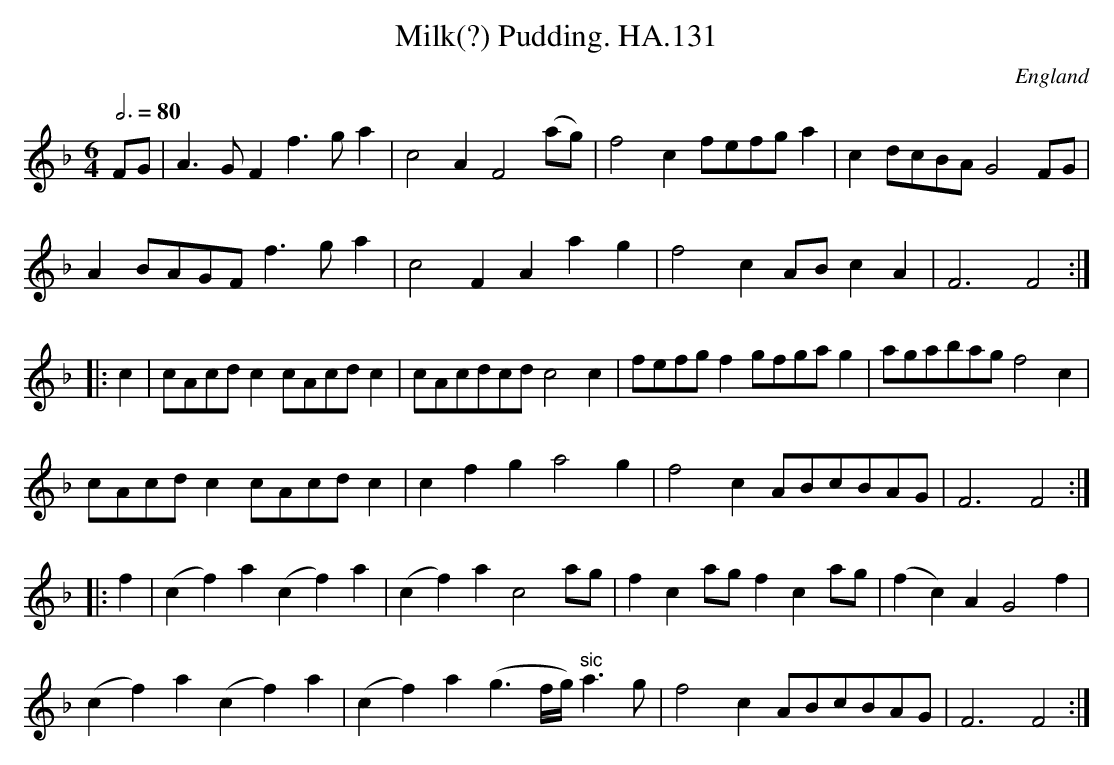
X:1
T:Milk(?) Pudding. HA.131
L:1/4
M:6/4
O:England
Q:3/4=80
K:F
F/G/|A>GF f>ga|c2A F2(a/g/)|f2c f/e/f/g/a|cd/c/B/A/ G2F/G/|!
AB/A/G/F/ f>ga|c2F Aag|f2c A/B/cA|F3 F2:|!
|:c|c/A/c/d/c c/A/c/d/c|c/A/c/d/c/d/ c2c|\
f/e/f/g/f g/f/g/a/g|a/g/a/b/a/g/ f2c|!
c/A/c/d/c c/A/c/d/c|cfg a2g|f2c A/B/c/B/A/G/|F3 F2:|!
|:f|(cf)a (cf)a|(cf)a c2a/g/|fca/g/ fca/g/|(fc)A G2f|!
(cf)a (cf)a |(cf)a (g3/2f/4g/4) "^sic"a>g|f2c A/B/c/B/A/G/|F3 F2:|
